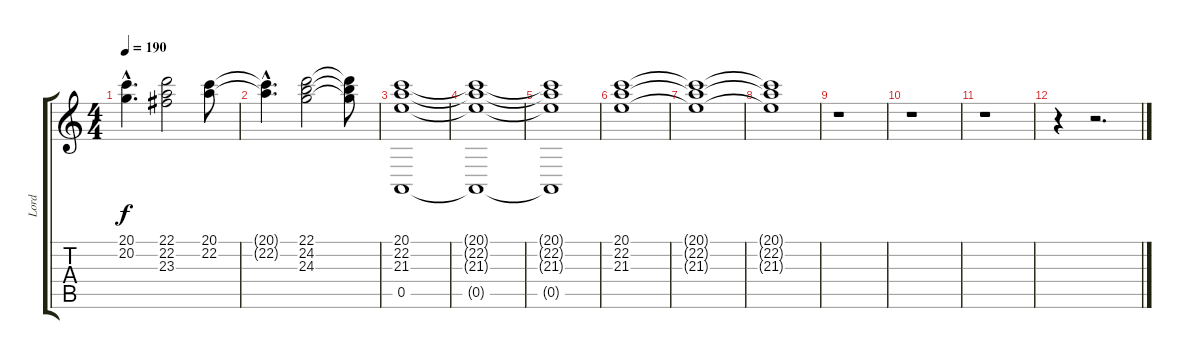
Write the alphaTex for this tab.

\track ("Lord" "Lord") {instrument rockorgan}
\staff {score tabs}
\tuning (E4 B3 G3 D3 A2 E2) {hide}
\ts (4 4)
\tempo 190
\clef g2
\ks c
(20.1{hac t} 20.2{hac t}).4{d dy f} (22.1 22.2 23.3).2 (20.1 22.2).8 |
(20.1{hac t} 22.2{hac t}).4{d} (22.1 24.2 24.3).2 (22.1{t} 24.2{t} 24.3{t}).8 |
(20.1 22.2 21.3 0.5).1 |
(20.1{t} 22.2{t} 21.3{t} 0.5{t}).1 |
(20.1{t} 22.2{t} 21.3{t} 0.5{t}).1 |
(20.1 22.2 21.3).1 |
(20.1{t} 22.2{t} 21.3{t}).1 |
(20.1{t} 22.2{t} 21.3{t}).1 |
r.1 |
r.1 |
r.1 |
r.4 r.2{d}
